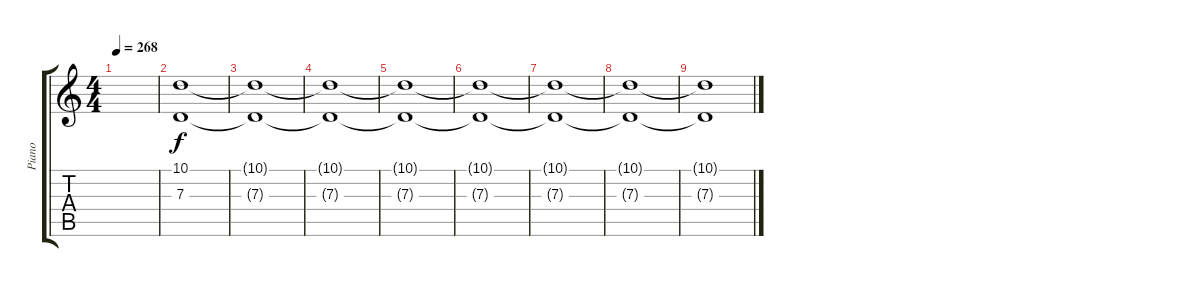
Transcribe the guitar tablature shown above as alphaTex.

\track ("Piano" "Piano") {instrument acousticgrandpiano}
\staff {score tabs}
\tuning (E4 B3 G3 D3 A2 E2) {hide}
\ts (4 4)
\tempo 268
\clef g2
\ks c
|
(10.1 7.3).1 |
(10.1{t} 7.3{t}).1 |
(10.1{t} 7.3{t}).1 |
(10.1{t} 7.3{t}).1 |
(10.1{t} 7.3{t}).1 |
(10.1{t} 7.3{t}).1 |
(10.1{t} 7.3{t}).1 |
(10.1{t} 7.3{t}).1
